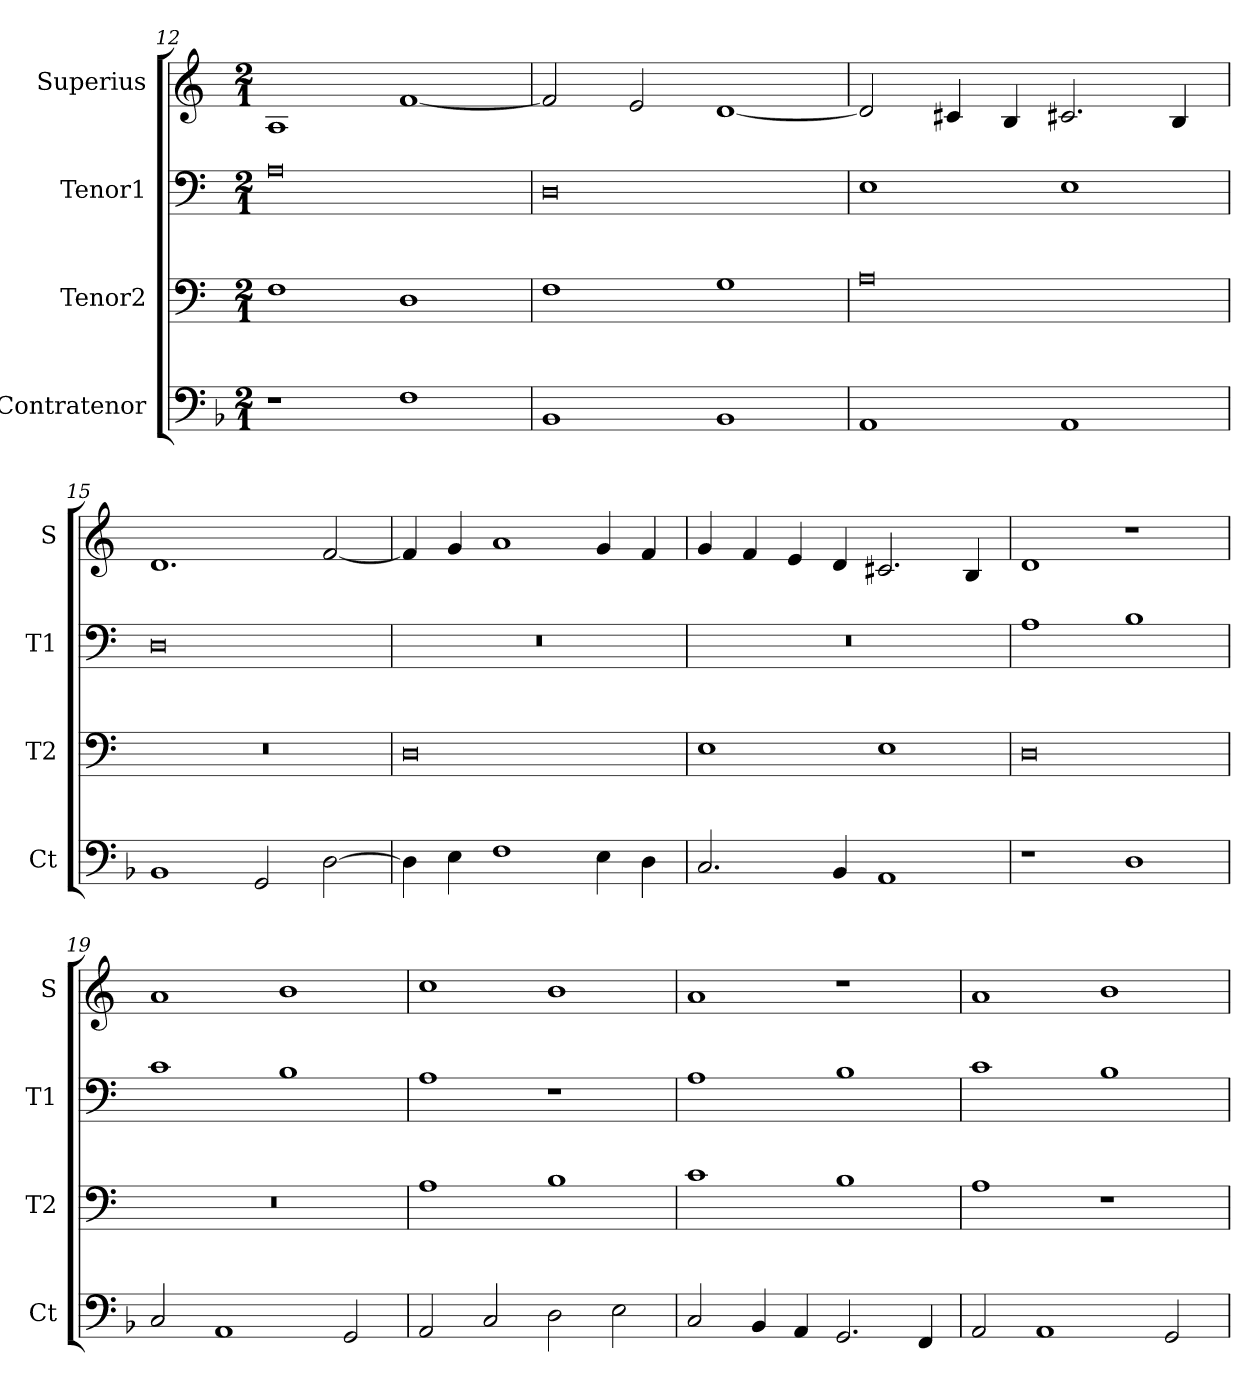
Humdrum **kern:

**kern	**kern	**kern	**kern
*part4	*part3	*part2	*part1
*staff4	*staff3	*staff2	*staff1
*I"Contratenor	*I"Tenor2	*I"Tenor1	*I"Superius
*I'Ct	*I'T2	*I'T1	*I'S
*clefF4	*clefF4	*clefF4	*clefG2
*k[b-]	*k[]	*k[]	*k[]
*M2/1	*M2/1	*M2/1	*M2/1
=12	=12	=12	=12
1r	1F	0A	1A
1F	1D	.	[1f
=13	=13	=13	=13
1BB-	1F	0D	2f/]
.	.	.	2e/
1BB-	1G	.	[1d
=14	=14	=14	=14
1AA	0A	1E	2d/]
.	.	.	4c#X/
.	.	.	4B/
1AA	.	1E	2.c#X/
.	.	.	4B/
=15	=15	=15	=15
1BB-	0r	0D	1.d
2GG/	.	.	.
[2D\	.	.	[2f/
=16	=16	=16	=16
4D\]	0D	0r	4f/]
4E\	.	.	4g/
1F	.	.	1a
4E\	.	.	4g/
4D\	.	.	4f/
=17	=17	=17	=17
2.C/	1E	0r	4g/
.	.	.	4f/
.	.	.	4e/
4BB-/	.	.	4d/
1AA	1E	.	2.c#X/
.	.	.	4B/
=18	=18	=18	=18
1r	0D	1A	1d
1D	.	1B	1r
=19	=19	=19	=19
2C/	0r	1c	1a
1AA	.	.	.
.	.	1B	1b
2GG/	.	.	.
=20	=20	=20	=20
2AA/	1A	1A	1cc
2C/	.	.	.
2D\	1B	1r	1b
2E\	.	.	.
=21	=21	=21	=21
2C/	1c	1A	1a
4BB-/	.	.	.
4AA/	.	.	.
2.GG/	1B	1B	1r
4FF/	.	.	.
=22	=22	=22	=22
2AA/	1A	1c	1a
1AA	.	.	.
.	1r	1B	1b
2GG/	.	.	.
=	=	=	=
*-	*-	*-	*-
